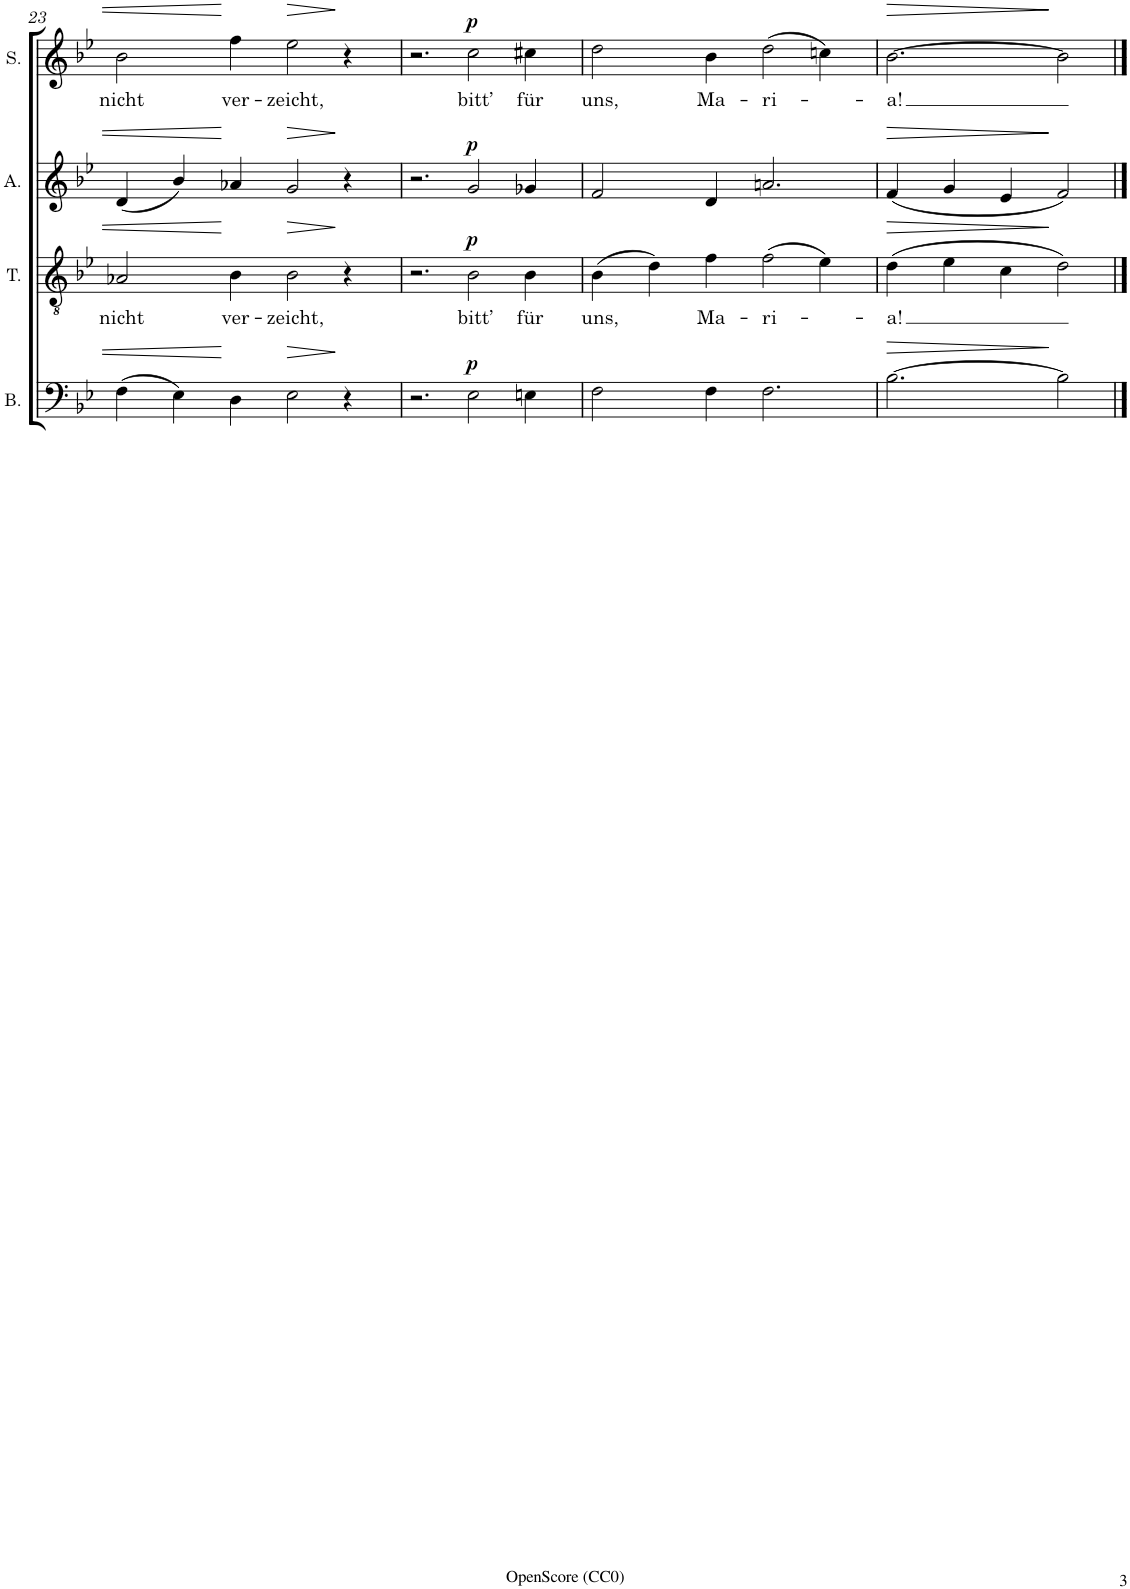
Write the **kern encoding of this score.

**kern	**dynam	**kern	**text	**dynam	**kern	**dynam	**kern	**text	**dynam
*part4	*part4	*part3	*part3	*part3	*part2	*part2	*part1	*part1	*part1
*staff4	*staff4	*staff3	*staff3	*staff3	*staff2	*staff2	*staff1	*staff1	*staff1
*I"Bass	*	*I"Tenor	*	*	*I"Alto	*	*I"Soprano	*	*
*I'B.	*	*I'T.	*	*	*I'A.	*	*I'S.	*	*
!!LO:PB:g=z
*clefF4	*	*clefGv2	*	*	*clefG2	*	*clefG2	*	*
*k[b-e-]	*	*k[b-e-]	*	*	*k[b-e-]	*	*k[b-e-]	*	*
*M6/4	*	*M6/4	*	*	*M6/4	*	*M6/4	*	*
=23	=23	=23	=23	=23	=23	=23	=23	=23	=23
!	!	!	!LO:LY:b	!	!	!	!	!LO:LY:b	!
(4F\	.	2A-X/	nicht	.	(4d/	.	2b-\	nicht	.
4E-\)	.	.	.	.	4b-/)	.	.	.	.
!	!	!	!LO:LY:b	!	!	!	!	!LO:LY:b	!
4D\	.	4B-\	ver-	.	4a-X/	.	4ff\	ver-	.
!	!LO:HP:b	!	!LO:LY:b	!LO:HP:b	!	!LO:HP:b	!	!LO:LY:b	!LO:HP:b
2E-\	>	2B-\	-zeicht,	>	2g/	>	2ee-\	-zeicht,	>
4r	]	4r	.	]	4r	]	4r	.	]
=24	=24	=24	=24	=24	=24	=24	=24	=24	=24
2.r	.	2.r	.	.	2.r	.	2.r	.	.
!	!LO:DY:a	!	!LO:LY:b	!LO:DY:a	!	!LO:DY:a	!	!LO:LY:b	!LO:DY:a
2E-\	p	2B-\	bitt’	p	2g/	p	2cc\	bitt’	p
!	!	!	!LO:LY:b	!	!	!	!	!LO:LY:b	!
4En\	.	4B-\	für	.	4g-X/	.	4cc#X\	für	.
=25	=25	=25	=25	=25	=25	=25	=25	=25	=25
!	!	!	!LO:LY:b	!	!	!	!	!LO:LY:b	!
2F\	.	(4B-\	uns,	.	2f/	.	2dd\	uns,	.
.	.	4d\)	.	.	.	.	.	.	.
!	!	!	!LO:LY:b	!	!	!	!	!LO:LY:b	!
4F\	.	4f\	Ma-	.	4d/	.	4b-\	Ma-	.
!	!	!	!LO:LY:b	!	!	!	!	!LO:LY:b	!
2.F\	.	(2f\	-ri-	.	2.an/	.	(2dd\	-ri-	.
.	.	4e-\)	.	.	.	.	4ccn\)	.	.
=26	=26	=26	=26	=26	=26	=26	=26	=26	=26
!	!LO:HP:b	!	!LO:LY:b	!LO:HP:b	!	!LO:HP:b	!	!LO:LY:b	!LO:HP:b
[2.B-\	>	(4d\	-a!	>	(4f/	>	[2.b-\	-a!	>
.	.	4e-\	.	.	4g/	.	.	.	.
.	.	4c\	.	.	4e-/	.	.	.	.
2B-\]	]	2d\)	.	]	2f/)	]	2b-\]	.	]
==	==	==	==	==	==	==	==	==	==
*-	*-	*-	*-	*-	*-	*-	*-	*-	*-
